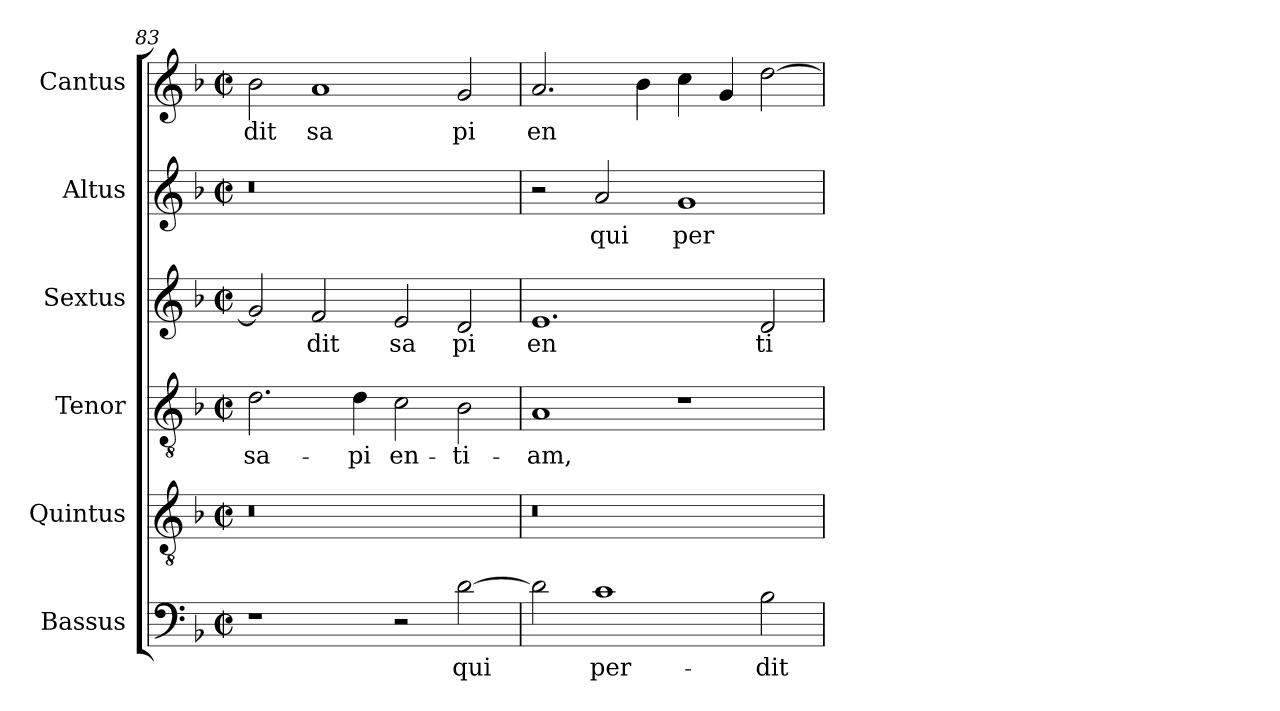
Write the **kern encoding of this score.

**kern	**text	**kern	**kern	**text	**kern	**text	**kern	**text	**kern	**text
*part6	*part6	*part5	*part4	*part4	*part3	*part3	*part2	*part2	*part1	*part1
*staff6	*staff6	*staff5	*staff4	*staff4	*staff3	*staff3	*staff2	*staff2	*staff1	*staff1
*I"Bassus	*	*I"Quintus	*I"Tenor	*	*I"Sextus	*	*I"Altus	*	*I"Cantus	*
*clefF4	*	*clefGv2	*clefGv2	*	*clefG2	*	*clefG2	*	*clefG2	*
*k[b-]	*	*k[b-]	*k[b-]	*	*k[b-]	*	*k[b-]	*	*k[b-]	*
*F:	*	*F:	*F:	*	*F:	*	*F:	*	*F:	*
*M2/2	*	*M2/2	*M2/2	*	*M2/2	*	*M2/2	*	*M2/2	*
*met(c|)	*	*met(c|)	*met(c|)	*	*met(c|)	*	*met(c|)	*	*met(c|)	*
=83	=83	=83	=83	=83	=83	=83	=83	=83	=83	=83
!	!	!	!	!LO:LY:b:cj	!	!	!	!	!	!LO:LY:b:cj
1r	.	0r	2.d\	sa-	2g/]	.	0r	.	2b-\	dit
!	!	!	!	!	!	!LO:LY:b:cj	!	!	!	!LO:LY:b:cj
.	.	.	.	.	2f/	dit	.	.	1a	sa
!	!	!	!	!LO:LY:b:cj	!	!	!	!	!	!
.	.	.	4d\	-pi	.	.	.	.	.	.
!	!	!	!	!LO:LY:b:cj	!	!LO:LY:b:cj	!	!	!	!
2r	.	.	2c\	en-	2e/	sa	.	.	.	.
!	!LO:LY:b	!	!	!LO:LY:b:cj	!	!LO:LY:b:cj	!	!	!	!LO:LY:b:cj
[>2d\	qui	.	2B-\	-ti-	2d/	pi	.	.	2g/	pi
=84	=84	=84	=84	=84	=84	=84	=84	=84	=84	=84
!	!	!	!	!LO:LY:b:cj	!	!LO:LY:b:cj	!	!	!	!LO:LY:b:cj
2d\]	.	0r	1A	-am,	1.e	en	2r	.	2.a/	en
!	!LO:LY:b:cj	!	!	!	!	!	!	!LO:LY:b:cj	!	!
1c	per-	.	.	.	.	.	2a/	qui	.	.
.	.	.	.	.	.	.	.	.	4b-\	.
!	!	!	!	!	!	!	!	!LO:LY:b:cj	!	!
.	.	.	1r	.	.	.	1g	per	4cc\	.
.	.	.	.	.	.	.	.	.	4g/	.
!	!LO:LY:b:cj	!	!	!	!	!LO:LY:b:cj	!	!	!	!
2B-\	-dit	.	.	.	2d/	ti	.	.	[>2dd\	.
=	=	=	=	=	=	=	=	=	=	=
*-	*-	*-	*-	*-	*-	*-	*-	*-	*-	*-
